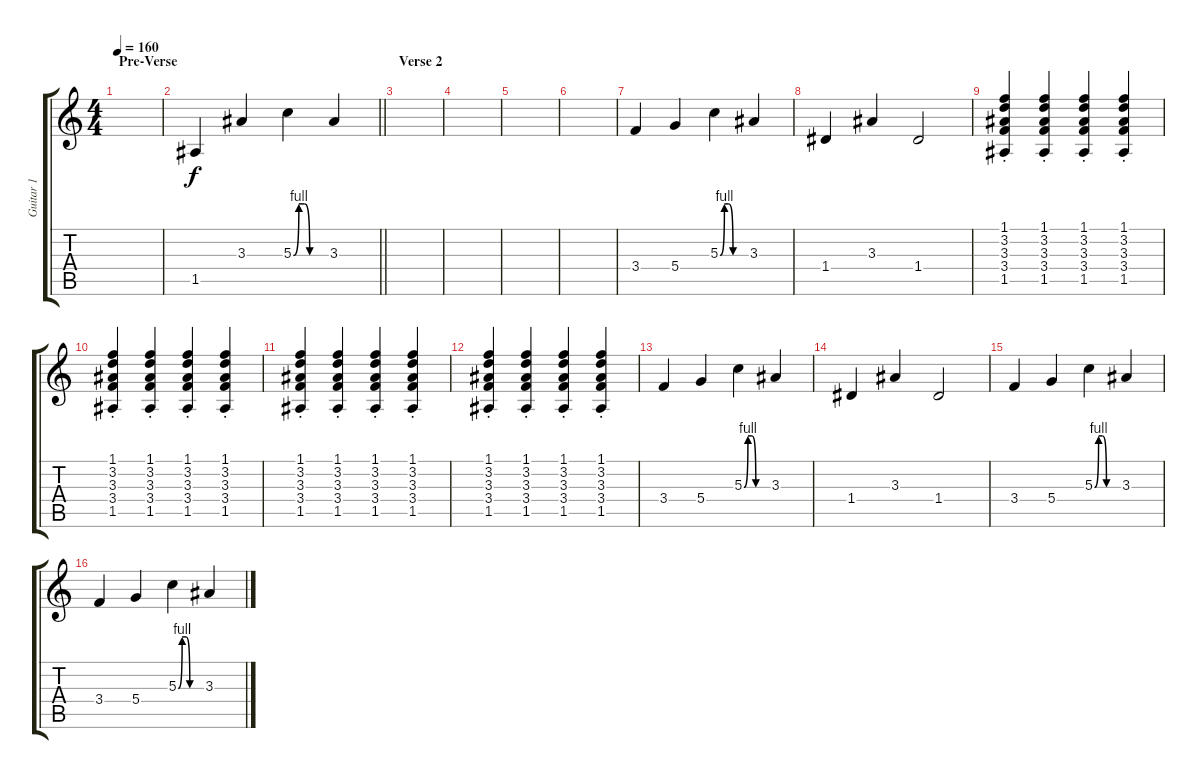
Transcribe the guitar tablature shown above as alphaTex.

\track ("Guitar 1" "Guitar 1") {instrument overdrivenguitar}
\staff {score tabs}
\tuning (E4 B3 G3 D3 A2 D2) {hide}
\ts (4 4)
\section ("" "Pre-Verse")
\tempo 160
\clef g2
\ks c
|
\barLineRight lightlight
1.5.4{instrument overdrivenguitar} 3.3.4 5.3{be (custom 0 0 10 4 20 4 30 0 60 0)}.4 3.3.4 |
\section ("" "Verse 2")
|
|
|
|
3.4.4 5.4.4 5.3{be (custom 0 0 10 4 20 4 30 0 60 0)}.4 3.3.4 |
1.4.4 3.3.4 1.4.2 |
(1.1{st} 3.2{st} 3.3{st} 3.4{st} 1.5{st}).4{volume 12 instrument electricguitarclean} (1.1{st} 3.2{st} 3.3{st} 3.4{st} 1.5{st}).4 (1.1{st} 3.2{st} 3.3{st} 3.4{st} 1.5{st}).4 (1.1{st} 3.2{st} 3.3{st} 3.4{st} 1.5{st}).4 |
(1.1{st} 3.2{st} 3.3{st} 3.4{st} 1.5{st}).4 (1.1{st} 3.2{st} 3.3{st} 3.4{st} 1.5{st}).4 (1.1{st} 3.2{st} 3.3{st} 3.4{st} 1.5{st}).4 (1.1{st} 3.2{st} 3.3{st} 3.4{st} 1.5{st}).4 |
(1.1{st} 3.2{st} 3.3{st} 3.4{st} 1.5{st}).4 (1.1{st} 3.2{st} 3.3{st} 3.4{st} 1.5{st}).4 (1.1{st} 3.2{st} 3.3{st} 3.4{st} 1.5{st}).4 (1.1{st} 3.2{st} 3.3{st} 3.4{st} 1.5{st}).4 |
(1.1{st} 3.2{st} 3.3{st} 3.4{st} 1.5{st}).4 (1.1{st} 3.2{st} 3.3{st} 3.4{st} 1.5{st}).4 (1.1{st} 3.2{st} 3.3{st} 3.4{st} 1.5{st}).4 (1.1{st} 3.2{st} 3.3{st} 3.4{st} 1.5{st}).4 |
3.4.4{volume 16 instrument overdrivenguitar} 5.4.4 5.3{be (custom 0 0 10 4 20 4 30 0 60 0)}.4 3.3.4 |
1.4.4 3.3.4 1.4.2 |
3.4.4 5.4.4 5.3{be (custom 0 0 10 4 20 4 30 0 60 0)}.4 3.3.4 |
3.4.4 5.4.4 5.3{be (custom 0 0 10 4 20 4 30 0 60 0)}.4 3.3.4
